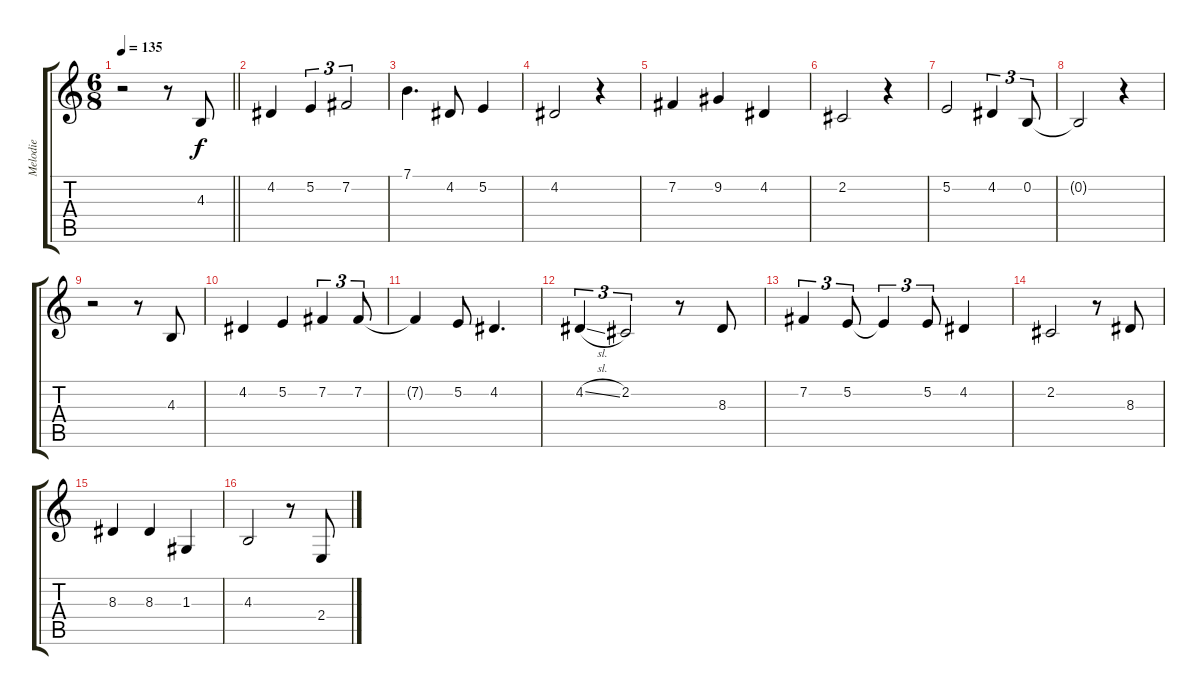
\track ("Melodie" "Melodie") {instrument clarinet}
\staff {score tabs}
\tuning (E4 B3 G3 D3 A2 E2) {hide}
\ts (6 8)
\tempo 135
\clef g2
\barLineRight lightlight
\ks c
r.2{dy f} r.8 4.3.8 |
4.2.4 5.2.4{tu (3 2)} 7.2.2{tu (3 2)} |
7.1.4{d} 4.2.8 5.2.4 |
4.2.2 r.4 |
7.2.4 9.2.4 4.2.4 |
2.2.2 r.4 |
5.2.2 4.2.4{tu (3 2)} 0.2.8{tu (3 2)} |
0.2{t}.2 r.4 |
r.2 r.8 4.3.8 |
4.2.4 5.2.4 7.2.4{tu (3 2)} 7.2.8{tu (3 2)} |
7.2{t}.4 5.2.8 4.2.4{d} |
4.2{sl}.4{tu (3 2)} 2.2.2{tu (3 2)} r.8 8.3.8 |
7.2.4{tu (3 2)} 5.2.8{tu (3 2)} 5.2{t}.4{tu (3 2)} 5.2.8{tu (3 2)} 4.2.4 |
2.2.2 r.8 8.3.8 |
8.3.4 8.3.4 1.3.4 |
4.3.2 r.8 2.4.8
